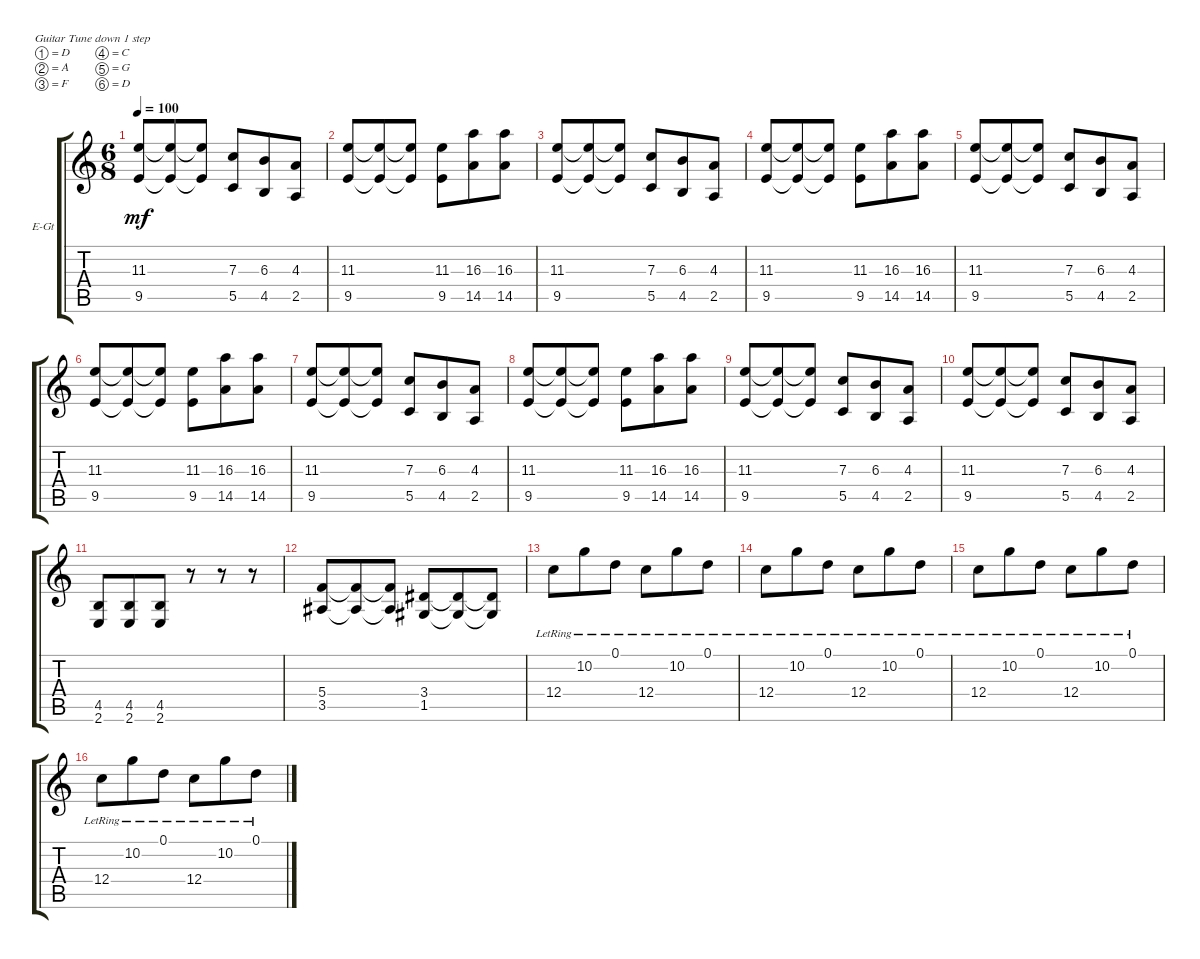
\defaultSystemsLayout 4
\bracketExtendMode groupsimilarinstruments
\firstSystemTrackNameOrientation horizontal
\otherSystemsTrackNameOrientation horizontal
\track ("Guitar Right" "E-Gt") {instrument overdrivenguitar}
\staff {score tabs}
\tuning (D4 A3 F3 C3 G2 D2)
\ts (6 8)
\tempo 100
\clef g2
\ks c
(9.5 11.3).8{dy mf} (9.5{t} 11.3{t}).8 (9.5{t} 11.3{t}).8 (5.5 7.3).8 (4.5 6.3).8 (2.5 4.3).8 |
(9.5 11.3).8 (9.5{t} 11.3{t}).8 (9.5{t} 11.3{t}).8 (9.5 11.3).8 (14.5 16.3).8 (14.5 16.3).8 |
(9.5 11.3).8 (9.5{t} 11.3{t}).8 (9.5{t} 11.3{t}).8 (5.5 7.3).8 (4.5 6.3).8 (2.5 4.3).8 |
(9.5 11.3).8 (9.5{t} 11.3{t}).8 (9.5{t} 11.3{t}).8 (9.5 11.3).8 (14.5 16.3).8 (14.5 16.3).8 |
(9.5 11.3).8 (9.5{t} 11.3{t}).8 (9.5{t} 11.3{t}).8 (5.5 7.3).8 (4.5 6.3).8 (2.5 4.3).8 |
(9.5 11.3).8 (9.5{t} 11.3{t}).8 (9.5{t} 11.3{t}).8 (9.5 11.3).8 (14.5 16.3).8 (14.5 16.3).8 |
(9.5 11.3).8 (9.5{t} 11.3{t}).8 (9.5{t} 11.3{t}).8 (5.5 7.3).8 (4.5 6.3).8 (2.5 4.3).8 |
(9.5 11.3).8 (9.5{t} 11.3{t}).8 (9.5{t} 11.3{t}).8 (9.5 11.3).8 (14.5 16.3).8 (14.5 16.3).8 |
(9.5 11.3).8 (9.5{t} 11.3{t}).8 (9.5{t} 11.3{t}).8 (5.5 7.3).8 (4.5 6.3).8 (2.5 4.3).8 |
(9.5 11.3).8 (9.5{t} 11.3{t}).8 (9.5{t} 11.3{t}).8 (5.5 7.3).8 (4.5 6.3).8 (2.5 4.3).8 |
(2.6 4.5).8 (2.6 4.5).8 (2.6 4.5).8 r.8 r.8 r.8 |
(3.5 5.4).8 (3.5{t} 5.4{t}).8 (3.5{t} 5.4{t}).8 (1.5 3.4).8 (1.5{t} 3.4{t}).8 (1.5{t} 3.4{t}).8 |
12.4{lr}.8 10.2{lr}.8 0.1{lr}.8 12.4{lr}.8 10.2{lr}.8 0.1{lr}.8 |
12.4{lr}.8 10.2{lr}.8 0.1{lr}.8 12.4{lr}.8 10.2{lr}.8 0.1{lr}.8 |
12.4{lr}.8 10.2{lr}.8 0.1{lr}.8 12.4{lr}.8 10.2{lr}.8 0.1{lr}.8 |
12.4{lr}.8 10.2{lr}.8 0.1{lr}.8 12.4{lr}.8 10.2{lr}.8 0.1{lr}.8
